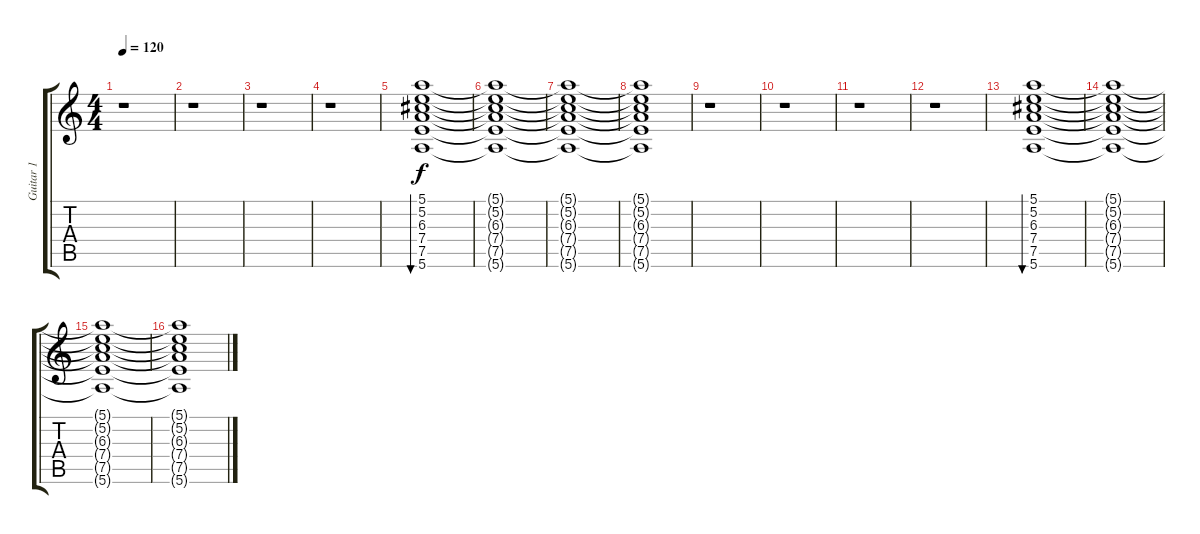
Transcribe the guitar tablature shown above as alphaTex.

\track ("Guitar 1" "Guitar 1") {instrument overdrivenguitar}
\staff {score tabs}
\tuning (E4 B3 G3 D3 A2 E2) {hide}
\ts (4 4)
\tempo 120
\clef g2
\ks c
r.1{dy f} |
r.1 |
r.1 |
r.1 |
(5.1 5.2 6.3 7.4 7.5 5.6).1{bu 240} |
(5.1{t} 5.2{t} 6.3{t} 7.4{t} 7.5{t} 5.6{t}).1 |
(5.1{t} 5.2{t} 6.3{t} 7.4{t} 7.5{t} 5.6{t}).1 |
(5.1{t} 5.2{t} 6.3{t} 7.4{t} 7.5{t} 5.6{t}).1 |
r.1 |
r.1 |
r.1 |
r.1 |
(5.1 5.2 6.3 7.4 7.5 5.6).1{bu 240} |
(5.1{t} 5.2{t} 6.3{t} 7.4{t} 7.5{t} 5.6{t}).1 |
(5.1{t} 5.2{t} 6.3{t} 7.4{t} 7.5{t} 5.6{t}).1 |
(5.1{t} 5.2{t} 6.3{t} 7.4{t} 7.5{t} 5.6{t}).1
